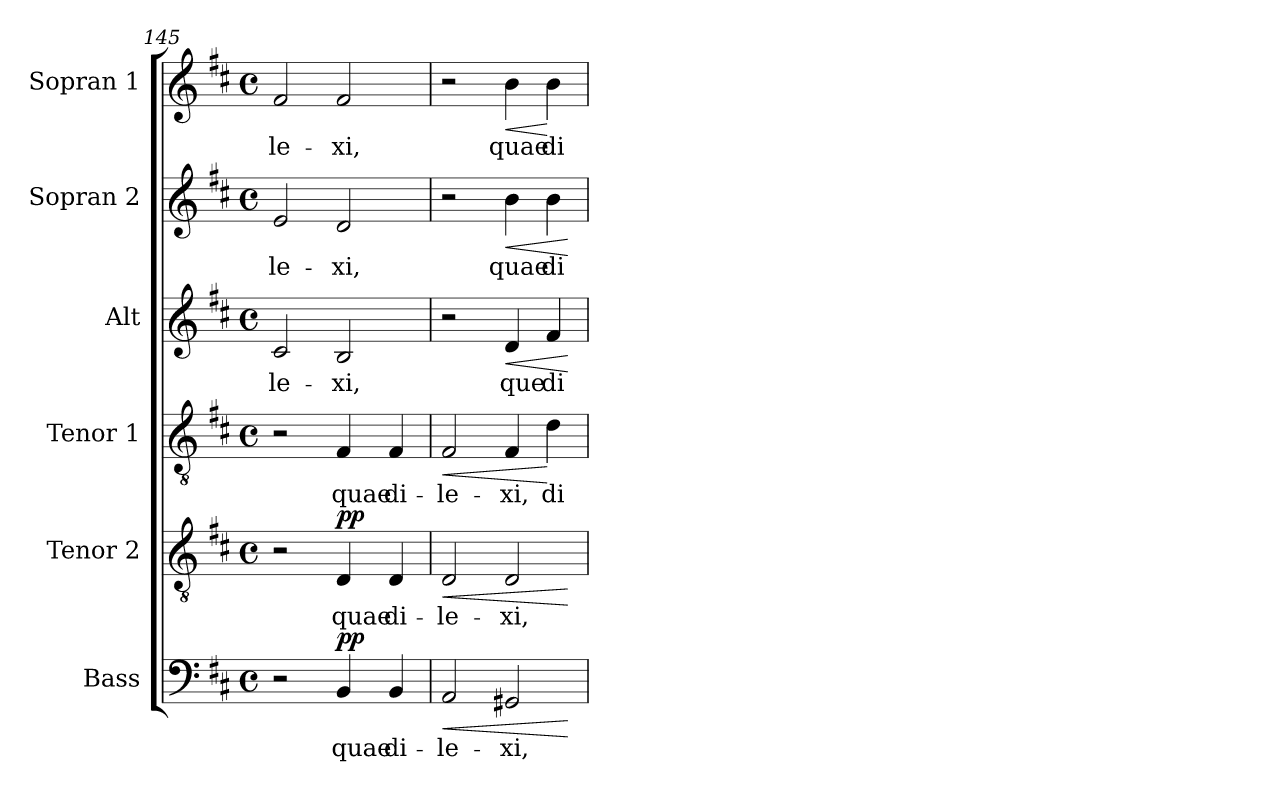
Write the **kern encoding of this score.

**kern	**text	**dynam	**kern	**text	**dynam	**kern	**text	**dynam	**kern	**text	**dynam	**kern	**text	**dynam	**kern	**text	**dynam
*part6	*part6	*part6	*part5	*part5	*part5	*part4	*part4	*part4	*part3	*part3	*part3	*part2	*part2	*part2	*part1	*part1	*part1
*staff6	*staff6	*staff6	*staff5	*staff5	*staff5	*staff4	*staff4	*staff4	*staff3	*staff3	*staff3	*staff2	*staff2	*staff2	*staff1	*staff1	*staff1
*I"Bass	*	*	*I"Tenor 2	*	*	*I"Tenor 1	*	*	*I"Alt	*	*	*I"Sopran 2	*	*	*I"Sopran 1	*	*
*I'B.	*	*	*I'T. 2	*	*	*I'T. 1	*	*	*I'A.	*	*	*I'S. 2	*	*	*I'S. 1	*	*
*clefF4	*	*	*clefGv2	*	*	*clefGv2	*	*	*clefG2	*	*	*clefG2	*	*	*clefG2	*	*
*k[f#c#]	*	*	*k[f#c#]	*	*	*k[f#c#]	*	*	*k[f#c#]	*	*	*k[f#c#]	*	*	*k[f#c#]	*	*
*D:	*	*	*D:	*	*	*D:	*	*	*D:	*	*	*D:	*	*	*D:	*	*
*M4/4	*	*	*M4/4	*	*	*M4/4	*	*	*M4/4	*	*	*M4/4	*	*	*M4/4	*	*
*met(c)	*	*	*met(c)	*	*	*met(c)	*	*	*met(c)	*	*	*met(c)	*	*	*met(c)	*	*
=145	=145	=145	=145	=145	=145	=145	=145	=145	=145	=145	=145	=145	=145	=145	=145	=145	=145
!	!	!	!	!	!	!	!	!	!	!LO:LY:b	!	!	!LO:LY:b	!	!	!LO:LY:b	!
2r	.	.	2r	.	.	2r	.	.	2c#/	-le-	.	2e/	-le-	.	2f#/	-le-	.
!	!LO:LY:b	!LO:DY:a	!	!LO:LY:b	!LO:DY:a	!	!LO:LY:b	!	!	!LO:LY:b	!	!	!LO:LY:b	!	!	!LO:LY:b	!
4BB/	quae	pp	4D/	quae	pp	4F#/	quae	.	2B/	-xi,	.	2d/	-xi,	.	2f#/	-xi,	.
!	!LO:LY:b	!	!	!LO:LY:b	!	!	!LO:LY:b	!	!	!	!	!	!	!	!	!	!
4BB/	di-	.	4D/	di-	.	4F#/	di-	.	.	.	.	.	.	.	.	.	.
!!LO:LB:g=z
=146	=146	=146	=146	=146	=146	=146	=146	=146	=146	=146	=146	=146	=146	=146	=146	=146	=146
!	!LO:LY:b	!LO:HP:b	!	!LO:LY:b	!LO:HP:b	!	!LO:LY:b	!LO:HP:b	!	!	!	!	!	!	!	!	!
2AA/	-le-	<	2D/	-le-	<	2F#/	-le-	<	2r	.	.	2r	.	.	2r	.	.
!	!LO:LY:b	!	!	!LO:LY:b	!	!	!LO:LY:b	!	!	!LO:LY:b	!LO:HP:b	!	!LO:LY:b	!LO:HP:b	!	!LO:LY:b	!LO:HP:b
2GG#X/	-xi,	.	2D/	-xi,	.	4F#/	-xi,	.	4d/	que	<	4b\	quae	<	4b\	quae	<
!	!	!	!	!	!	!	!LO:LY:b	!	!	!LO:LY:b	!	!	!LO:LY:b	!	!	!LO:LY:b	!
.	.	.	.	.	.	4d\	di-	[	4f#/	di-	.	4b\	di-	.	4b\	di-	[
.	.	[	.	.	[	.	.	.	.	.	[	.	.	[	.	.	.
=	=	=	=	=	=	=	=	=	=	=	=	=	=	=	=	=	=
*-	*-	*-	*-	*-	*-	*-	*-	*-	*-	*-	*-	*-	*-	*-	*-	*-	*-
